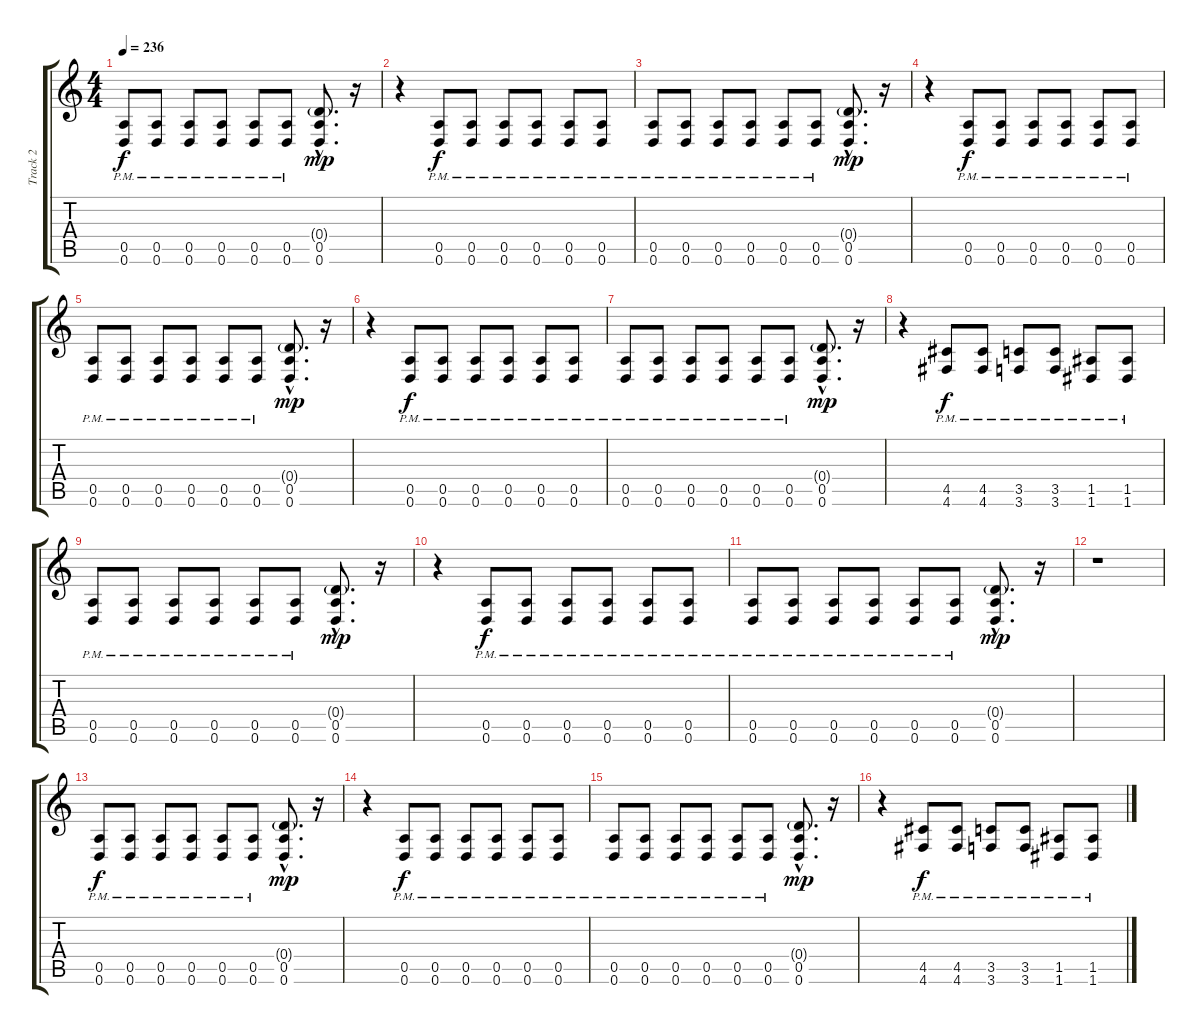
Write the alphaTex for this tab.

\track ("Track 2" "Track 2") {instrument distortionguitar}
\staff {score tabs}
\tuning (E4 B3 G3 D3 A2 D2) {hide}
\ts (4 4)
\tempo 236
\clef g2
\ks c
(0.5{pm} 0.6{pm}).8{dy f} (0.5{pm} 0.6{pm}).8 (0.5{pm} 0.6{pm}).8 (0.5{pm} 0.6{pm}).8 (0.5{pm} 0.6{pm}).8 (0.5{pm} 0.6{pm}).8 (0.4{g hac} 0.5{hac} 0.6{hac}).8{d dy mp} r.16 |
r.4 (0.5{pm} 0.6{pm}).8{dy f} (0.5{pm} 0.6{pm}).8 (0.5{pm} 0.6{pm}).8 (0.5{pm} 0.6{pm}).8 (0.5{pm} 0.6{pm}).8 (0.5{pm} 0.6{pm}).8 |
(0.5{pm} 0.6{pm}).8 (0.5{pm} 0.6{pm}).8 (0.5{pm} 0.6{pm}).8 (0.5{pm} 0.6{pm}).8 (0.5{pm} 0.6{pm}).8 (0.5{pm} 0.6{pm}).8 (0.4{g hac} 0.5{hac} 0.6{hac}).8{d dy mp} r.16 |
r.4 (0.5{pm} 0.6{pm}).8{dy f} (0.5{pm} 0.6{pm}).8 (0.5{pm} 0.6{pm}).8 (0.5{pm} 0.6{pm}).8 (0.5{pm} 0.6{pm}).8 (0.5{pm} 0.6{pm}).8 |
(0.5{pm} 0.6{pm}).8 (0.5{pm} 0.6{pm}).8 (0.5{pm} 0.6{pm}).8 (0.5{pm} 0.6{pm}).8 (0.5{pm} 0.6{pm}).8 (0.5{pm} 0.6{pm}).8 (0.4{g hac} 0.5{hac} 0.6{hac}).8{d dy mp} r.16 |
r.4 (0.5{pm} 0.6{pm}).8{dy f} (0.5{pm} 0.6{pm}).8 (0.5{pm} 0.6{pm}).8 (0.5{pm} 0.6{pm}).8 (0.5{pm} 0.6{pm}).8 (0.5{pm} 0.6{pm}).8 |
(0.5{pm} 0.6{pm}).8 (0.5{pm} 0.6{pm}).8 (0.5{pm} 0.6{pm}).8 (0.5{pm} 0.6{pm}).8 (0.5{pm} 0.6{pm}).8 (0.5{pm} 0.6{pm}).8 (0.4{g hac} 0.5{hac} 0.6{hac}).8{d dy mp} r.16 |
r.4 (4.5{pm} 4.6{pm}).8{dy f} (4.5{pm} 4.6{pm}).8 (3.5{pm} 3.6{pm}).8 (3.5{pm} 3.6{pm}).8 (1.5{pm} 1.6{pm}).8 (1.5{pm} 1.6{pm}).8 |
(0.5{pm} 0.6{pm}).8 (0.5{pm} 0.6{pm}).8 (0.5{pm} 0.6{pm}).8 (0.5{pm} 0.6{pm}).8 (0.5{pm} 0.6{pm}).8 (0.5{pm} 0.6{pm}).8 (0.4{g hac} 0.5{hac} 0.6{hac}).8{d dy mp} r.16 |
r.4 (0.5{pm} 0.6{pm}).8{dy f} (0.5{pm} 0.6{pm}).8 (0.5{pm} 0.6{pm}).8 (0.5{pm} 0.6{pm}).8 (0.5{pm} 0.6{pm}).8 (0.5{pm} 0.6{pm}).8 |
(0.5{pm} 0.6{pm}).8 (0.5{pm} 0.6{pm}).8 (0.5{pm} 0.6{pm}).8 (0.5{pm} 0.6{pm}).8 (0.5{pm} 0.6{pm}).8 (0.5{pm} 0.6{pm}).8 (0.4{g hac} 0.5{hac} 0.6{hac}).8{d dy mp} r.16 |
r.1 |
(0.5{pm} 0.6{pm}).8{dy f} (0.5{pm} 0.6{pm}).8 (0.5{pm} 0.6{pm}).8 (0.5{pm} 0.6{pm}).8 (0.5{pm} 0.6{pm}).8 (0.5{pm} 0.6{pm}).8 (0.4{g hac} 0.5{hac} 0.6{hac}).8{d dy mp} r.16 |
r.4 (0.5{pm} 0.6{pm}).8{dy f} (0.5{pm} 0.6{pm}).8 (0.5{pm} 0.6{pm}).8 (0.5{pm} 0.6{pm}).8 (0.5{pm} 0.6{pm}).8 (0.5{pm} 0.6{pm}).8 |
(0.5{pm} 0.6{pm}).8 (0.5{pm} 0.6{pm}).8 (0.5{pm} 0.6{pm}).8 (0.5{pm} 0.6{pm}).8 (0.5{pm} 0.6{pm}).8 (0.5{pm} 0.6{pm}).8 (0.4{g hac} 0.5{hac} 0.6{hac}).8{d dy mp} r.16 |
r.4 (4.5{pm} 4.6{pm}).8{dy f} (4.5{pm} 4.6{pm}).8 (3.5{pm} 3.6{pm}).8 (3.5{pm} 3.6{pm}).8 (1.5{pm} 1.6{pm}).8 (1.5{pm} 1.6{pm}).8
